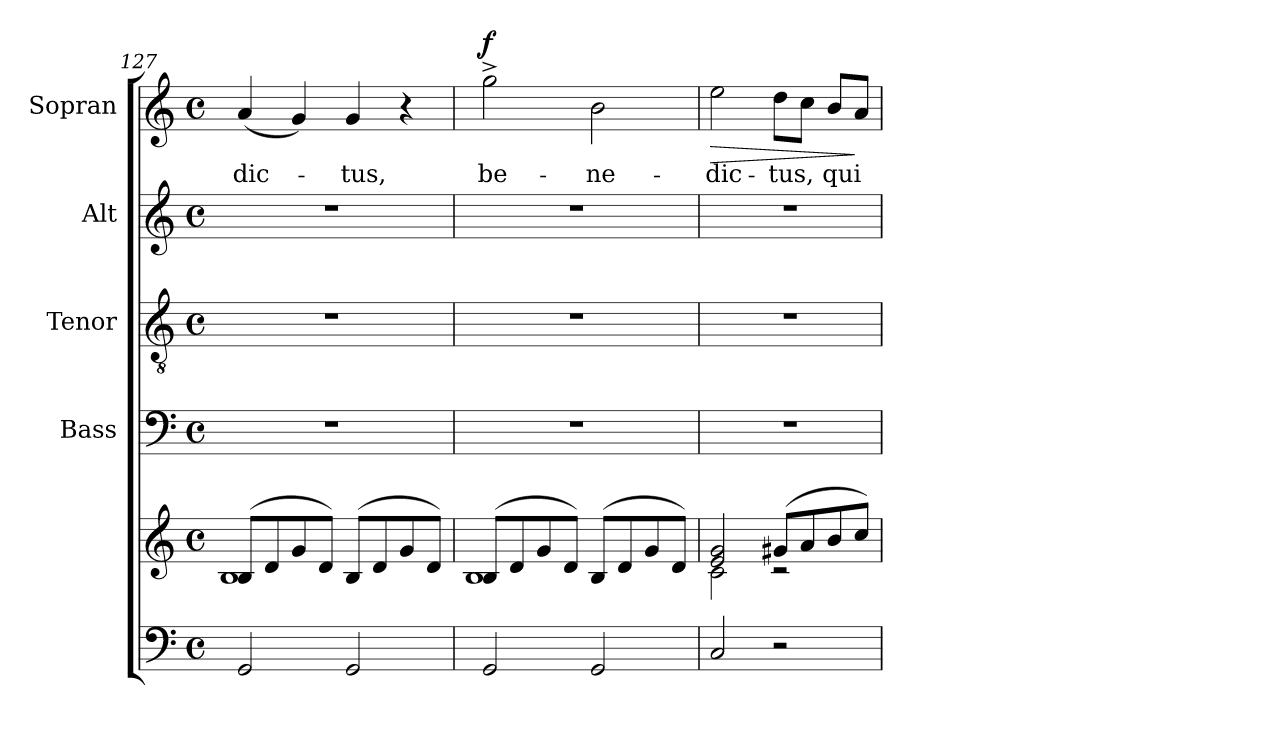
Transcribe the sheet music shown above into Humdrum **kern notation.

**kern	**kern	**kern	**kern	**kern	**kern	**text	**dynam
*part5	*part5	*part4	*part3	*part2	*part1	*part1	*part1
*staff6	*staff5	*staff4	*staff3	*staff2	*staff1	*staff1	*staff1
*	*	*I"Bass	*I"Tenor	*I"Alt	*I"Sopran	*	*
*	*	*I'B.	*I'T.	*I'A.	*I'S.	*	*
*clefF4	*clefG2	*clefF4	*clefGv2	*clefG2	*clefG2	*	*
*k[]	*k[]	*k[]	*k[]	*k[]	*k[]	*	*
*C:	*C:	*C:	*C:	*C:	*C:	*	*
*M4/4	*M4/4	*M4/4	*M4/4	*M4/4	*M4/4	*	*
*met(c)	*met(c)	*met(c)	*met(c)	*met(c)	*met(c)	*	*
=127	=127	=127	=127	=127	=127	=127	=127
*	*^	*	*	*	*	*	*
!	!	!	!	!	!	!	!LO:LY:b	!
2GG/	(>8B/L	1B	1r	1r	1r	(<4a/	-dic-	.
.	8d/	.	.	.	.	.	.	.
.	8g/	.	.	.	.	4g/)	.	.
.	8d/J)	.	.	.	.	.	.	.
!	!	!	!	!	!	!	!LO:LY:b	!
2GG/	(>8B/L	.	.	.	.	4g/	-tus,	.
.	8d/	.	.	.	.	.	.	.
.	8g/	.	.	.	.	4r	.	.
.	8d/J)	.	.	.	.	.	.	.
=128	=128	=128	=128	=128	=128	=128	=128	=128
!	!	!	!	!	!	!	!LO:LY:b	!LO:DY:a
2GG/	(>8B/L	1B	1r	1r	1r	2gg^>\	be-	f
.	8d/	.	.	.	.	.	.	.
.	8g/	.	.	.	.	.	.	.
.	8d/J)	.	.	.	.	.	.	.
!	!	!	!	!	!	!	!LO:LY:b	!
2GG/	(>8B/L	.	.	.	.	2b\	-ne-	.
.	8d/	.	.	.	.	.	.	.
.	8g/	.	.	.	.	.	.	.
.	8d/J)	.	.	.	.	.	.	.
=129	=129	=129	=129	=129	=129	=129	=129	=129
!	!	!	!	!	!	!	!LO:LY:b	!LO:HP:b
2C/	2e/ 2g/	2c\	1r	1r	1r	2ee\	-dic-	>
!	!	!	!	!	!	!	!LO:LY:b	!
2r	(>8g#X/L	2rc	.	.	.	8dd\L	-tus,	.
.	8a/	.	.	.	.	8cc\J	.	.
!	!	!	!	!	!	!	!LO:LY:b	!
.	8b/	.	.	.	.	8b/L	qui	.
.	8cc/J)	.	.	.	.	8a/J	.	]
*	*v	*v	*	*	*	*	*	*
=	=	=	=	=	=	=	=
*-	*-	*-	*-	*-	*-	*-	*-
